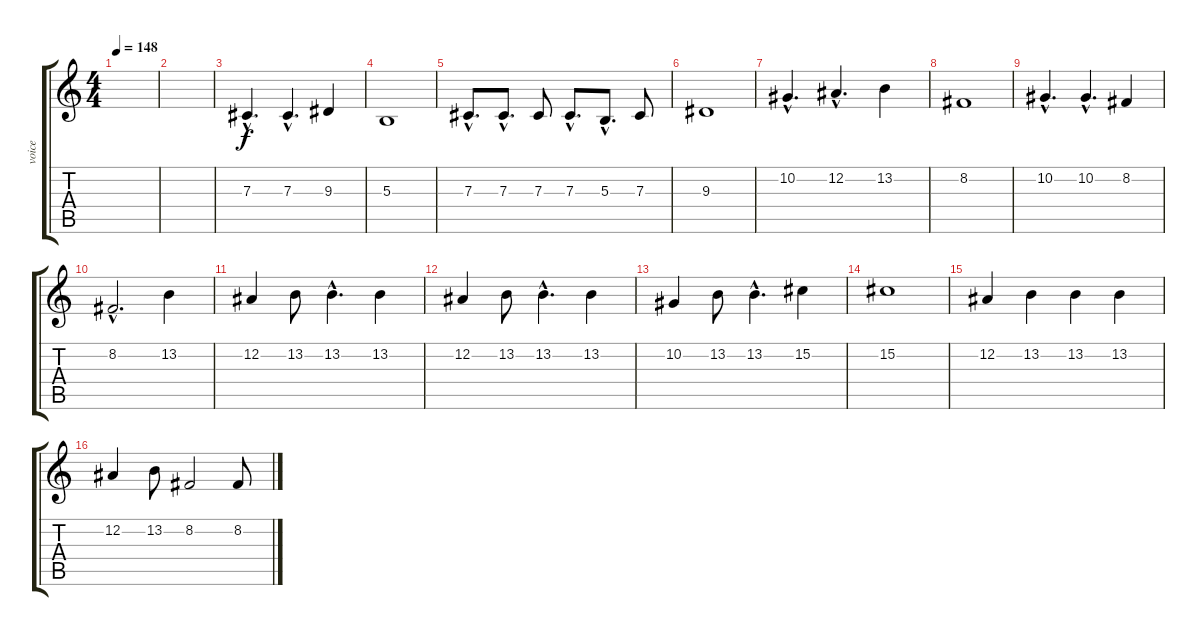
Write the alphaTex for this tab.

\track ("voice" "voice") {instrument tenorsax}
\staff {score tabs}
\tuning (Eb4 Bb3 Gb3 Db3 Ab2 Eb2) {hide}
\ts (4 4)
\tempo 148
\clef g2
\ks c
|
|
7.3{hac}.4{d} 7.3{hac}.4{d} 9.3.4 |
5.3.1 |
7.3{hac}.8{d} 7.3{hac}.8{d} 7.3.8 7.3{hac}.8{d} 5.3{hac}.8{d} 7.3.8 |
9.3.1 |
10.2{hac}.4{d} 12.2{hac}.4{d} 13.2.4 |
8.2.1 |
10.2{hac}.4{d} 10.2{hac}.4{d} 8.2.4 |
8.2{hac}.2{d} 13.2.4 |
12.2.4 13.2.8 13.2{hac}.4{d} 13.2.4 |
12.2.4 13.2.8 13.2{hac}.4{d} 13.2.4 |
10.2.4 13.2.8 13.2{hac}.4{d} 15.2.4 |
15.2.1 |
12.2.4 13.2.4 13.2.4 13.2.4 |
12.2.4 13.2.8 8.2.2 8.2.8
